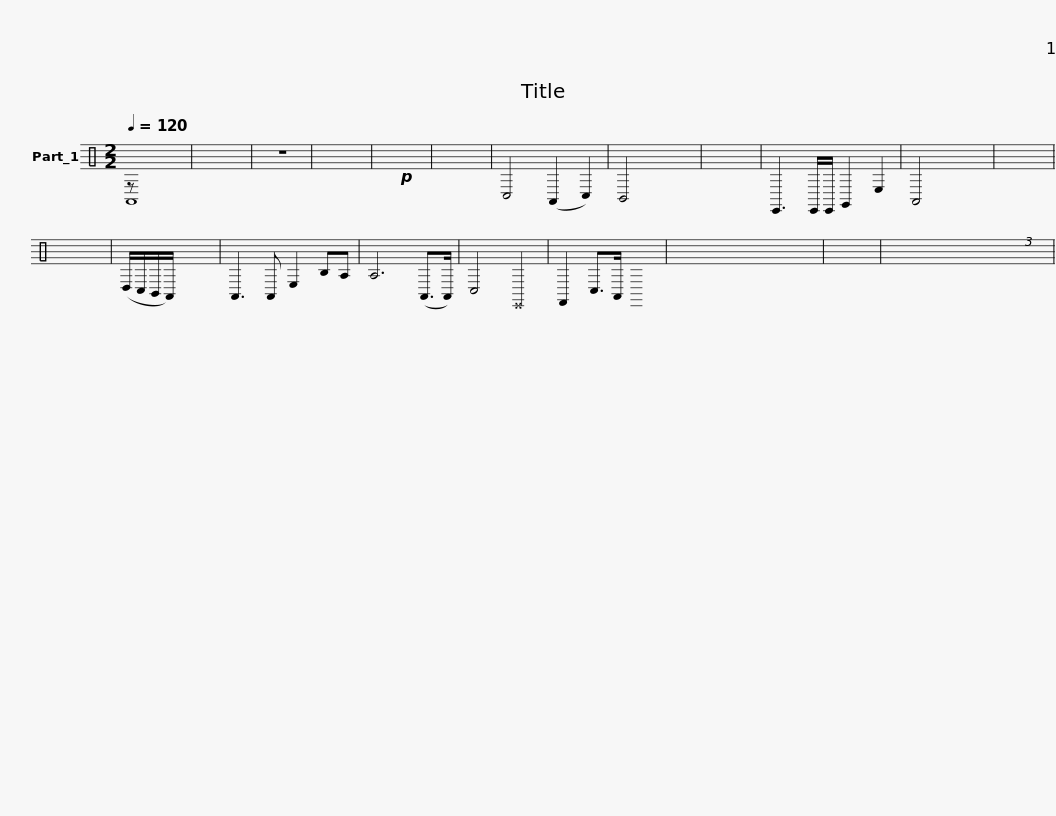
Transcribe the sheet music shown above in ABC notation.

X:1
%%score ( 1 2 )
L:1/8
Q:1/4=120
M:2/2
I:linebreak $
K:A
V:1 perc
K:none
V:2 perc
K:none
V:1
 z x7 | x8 | z8 | x8 |!p! x8 |$ %5
 x8 | C,4 (A,,2 C,2) | B,,4 x4 | x8 | E,,3 E,,/E,,/ G,,2 E,2 | %10
 A,,4 x4 | x8 | x8 | (D,/C,/B,,/A,,/) x6 |$ A,,3 A,, E,2 B,A,- | %15
 A,6 (A,,>A,,) | C,4 ^E,,4 | F,,2 C,>A,, =E,,4 | F,,/E,,/F,,/G,,/ A,,2 B,,2 B,,2 | E,8 |$ %20
 A,,A,,/A,,/- A,,2 C,2 (3C,B,,A,, | C,4 ^E,4 | F,2- F,F, =E,4 |$ D,D,- D,2 A,,2 D,2 | C,C,- C,2 C,2 E,2 | %25
 B,,3 B,,!p! E,4 |$ A,,8 | z2 C2 A,E,- E,2 | F,3 F,/G,/ A,D- D2 | (E,G,) B,4 E,D,- |$ %30
 D,C, E,4 z2 | z8 | F,4 E,4 | F,,/E,,/F,,/G,,/ A,,2 B,,2 B,,2 |!p! .E,8 |$ %35
 [Ac]2 x6 | E,,6 z2 | !wedge!!^!A,,A,,/A,,/- A,,2 C,2 (3C,B,,A,, | ^E,4 C,4 | F,2- F,F, =E,4 |$ %40
 D,2 D,2 D,2 D,2 | C,2 C,2 C,2 C,2 | B,,2 B,,2 E,2 E,A,- | !fermata!A,8 |] %44
V:2
 A,,8 | x8 | x8 | x8 | x8 |$ %5
 x8 | x8 | x8 | x8 | x8 | %10
 x8 | x8 | x8 | x8 |$ x8 | %15
 x8 | x8 | x8 | x8 | x8 |$ %20
 x8 | x8 | x8 |$ x8 | x8 | %25
 x8 |$ x8 | x8 | x8 | x8 |$ %30
 x8 | x8 | x8 | x8 | x8 |$ %35
 x8 | x8 | x8 | x8 | x8 |$ %40
 x8 | x8 | x8 | x8 |] %44
